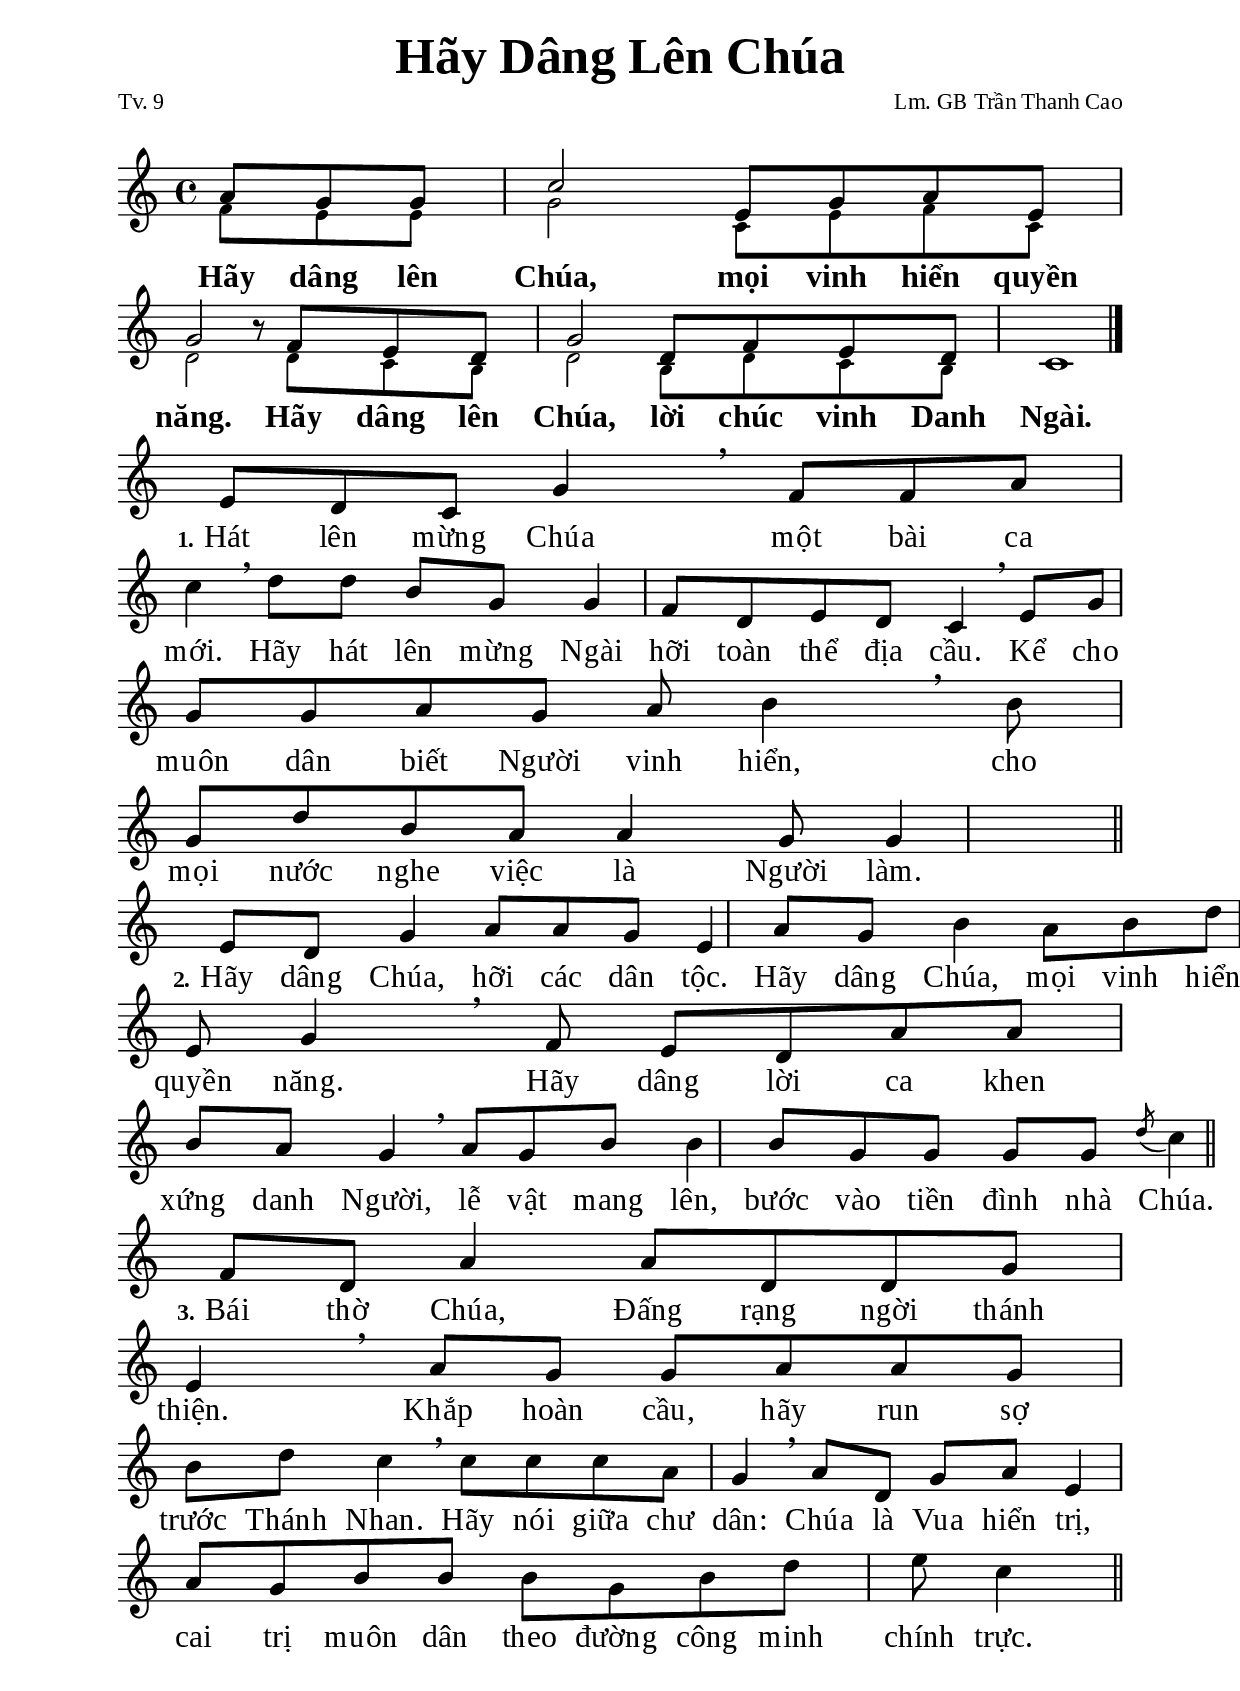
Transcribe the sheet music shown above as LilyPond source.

% Cài đặt chung
\version "2.20.0"
\include "english.ly"

\header {
  title = \markup { \fontsize #3 "Hãy Dâng Lên Chúa" }
  poet = "Tv. 9"
  composer = "Lm. GB Trần Thanh Cao"
  arranger = " "
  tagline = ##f
}

\paper {
  #(set-paper-size "a4")
  top-margin = 10\mm
  bottom-margin = 10\mm
  left-margin = 20\mm
  right-margin = 20\mm
  indent = #0
  #(define fonts
    (make-pango-font-tree
      "Liberation Serif"
      "Liberation Serif"
      "Liberation Serif"
      (/ 20 20)))
  page-count = #1
}

% Nhạc điệp khúc
nhacDiepKhucSop = \relative c'' {
  \partial 4. a8 g g |
  c2 e,8 g a e |
  g2 r8 f e d |
  g2 d8 f e d |
  c1 \bar "|."
}

nhacDiepKhucBas = \relative c' {
  \partial 4. f8 e e |
  g2 c,8 e f c |
  d2 r8 d c b |
  d2 b8 d c b
}

% Nhạc phiên khúc
nhacPhienKhucMot = \relative c' {
  e8 d c g'4 \breathe
  f8 f a c4 \breathe
  d8 d b g g4
  f8 d e d c4 \breathe
  e8 g g g a g a b4 \breathe
  b8 g d' b a a4 g8 g4 \bar "||"
}

nhacPhienKhucHai = \relative c' {
  e8 d g4 a8 a g e4
  a8 g b4 a8 b d e, g4 \breathe
  f8 e d a' a b a g4 \breathe
  a8 g b b4 b8 g g g g \acciaccatura d'8 c4 \bar "||"
}

nhacPhienKhucBa = \relative c' {
  f8 d a'4 a8 d, d g e4 \breathe
  a8 g g a a g b d c4 \breathe
  c8 c c a g4 \breathe
  a8 d, g a e4
  a8 g b b b g b d e c4 \bar "||"
}

% Lời điệp khúc
loiDiepKhuc = \lyricmode {
  Hãy dâng lên Chúa, mọi vinh hiển quyền năng.
  Hãy dâng lên Chúa, lời chúc vinh Danh Ngài.
}

% Lời phiên khúc
loiPhienKhucMot = \lyricmode {
  \set stanza = #"1."
  Hát lên mừng Chúa một bài ca mới.
  Hãy hát lên mừng Ngài hỡi toàn thể địa cầu.
  Kể cho muôn dân biết Người vinh hiển,
  cho mọi nước nghe việc là Người làm.
}

loiPhienKhucHai = \lyricmode {
  \set stanza = #"2."
  Hãy dâng Chúa, hỡi các dân tộc.
  Hãy dâng Chúa, mọi vinh hiển quyền năng.
  Hãy dâng lời ca khen xứng danh Người,
  lễ vật mang lên, bước vào tiền đình nhà Chúa.
}

loiPhienKhucBa = \lyricmode {
  \set stanza = #"3."
  Bái thờ Chúa, Đấng rạng ngời thánh thiện.
  Khắp hoàn cầu, hãy run sợ trước Thánh Nhan.
  Hãy nói giữa chư dân:
  Chúa là Vua hiển trị,
  cai trị muôn dân theo đường công minh chính trực.
}

% Dàn trang
\score {
  \new ChoirStaff <<
    \new Staff = diepKhuc \with {
        \consists "Merge_rests_engraver"
        \magnifyStaff #(magstep +1)
      }
      <<
      \new Voice = beSop {
        \voiceOne \key c \major \time 4/4 \nhacDiepKhucSop
      }
      \new Voice = beBas {
        \override NoteHead.font-size = #-2
        \voiceTwo \key c \major \time 4/4 \nhacDiepKhucBas
      }
    >>
    \new Lyrics \lyricsto beSop \loiDiepKhuc
  >>
  \layout {
    \override Lyrics.LyricText.font-series = #'bold
    \override Lyrics.LyricText.font-size = #+3
    \override Lyrics.LyricSpace.minimum-distance = #3.2
    \override Score.BarNumber.break-visibility = ##(#f #f #f)
    \override Score.SpacingSpanner.uniform-stretching = ##t
  }
}

\score {
  \new ChoirStaff <<
    \new Staff = phienKhuc \with {
        \magnifyStaff #(magstep +1)
      }
      <<
      \new Voice = beSop {
        \key c \major \time 4/4 \nhacPhienKhucMot
      }
    >>
    \new Lyrics \lyricsto beSop \loiPhienKhucMot
  >>
  \layout {
    \override Staff.TimeSignature.transparent = ##t
    \override Lyrics.LyricText.font-size = #+3
    \override Lyrics.LyricSpace.minimum-distance = #2.5
    \override Score.BarNumber.break-visibility = ##(#f #f #f)
    \override Score.SpacingSpanner.uniform-stretching = ##t
    \set Score.barAlways = ##t
    \set Score.defaultBarType = ""
  } 
}

\score {
  \new ChoirStaff <<
    \new Staff = phienKhuc \with {
        \magnifyStaff #(magstep +1)
      }
      <<
      \new Voice = beSop {
        \key c \major \time 4/4 \nhacPhienKhucHai
      }
    >>
    \new Lyrics \lyricsto beSop \loiPhienKhucHai
  >>
  \layout {
    \override Staff.TimeSignature.transparent = ##t
    \override Lyrics.LyricText.font-size = #+3
    \override Lyrics.LyricSpace.minimum-distance = #2.5
    \override Score.BarNumber.break-visibility = ##(#f #f #f)
    \override Score.SpacingSpanner.uniform-stretching = ##t
    \set Score.barAlways = ##t
    \set Score.defaultBarType = ""
  } 
}

\score {
  \new ChoirStaff <<
    \new Staff = phienKhuc \with {
        \magnifyStaff #(magstep +1)
      }
      <<
      \new Voice = beSop {
        \key c \major \time 4/4 \nhacPhienKhucBa
      }
    >>
    \new Lyrics \lyricsto beSop \loiPhienKhucBa
  >>
  \layout {
    \override Staff.TimeSignature.transparent = ##t
    \override Lyrics.LyricText.font-size = #+3
    \override Lyrics.LyricSpace.minimum-distance = #1.7
    \override Score.BarNumber.break-visibility = ##(#f #f #f)
    \override Score.SpacingSpanner.uniform-stretching = ##t
    \set Score.barAlways = ##t
    \set Score.defaultBarType = ""
  } 
}
